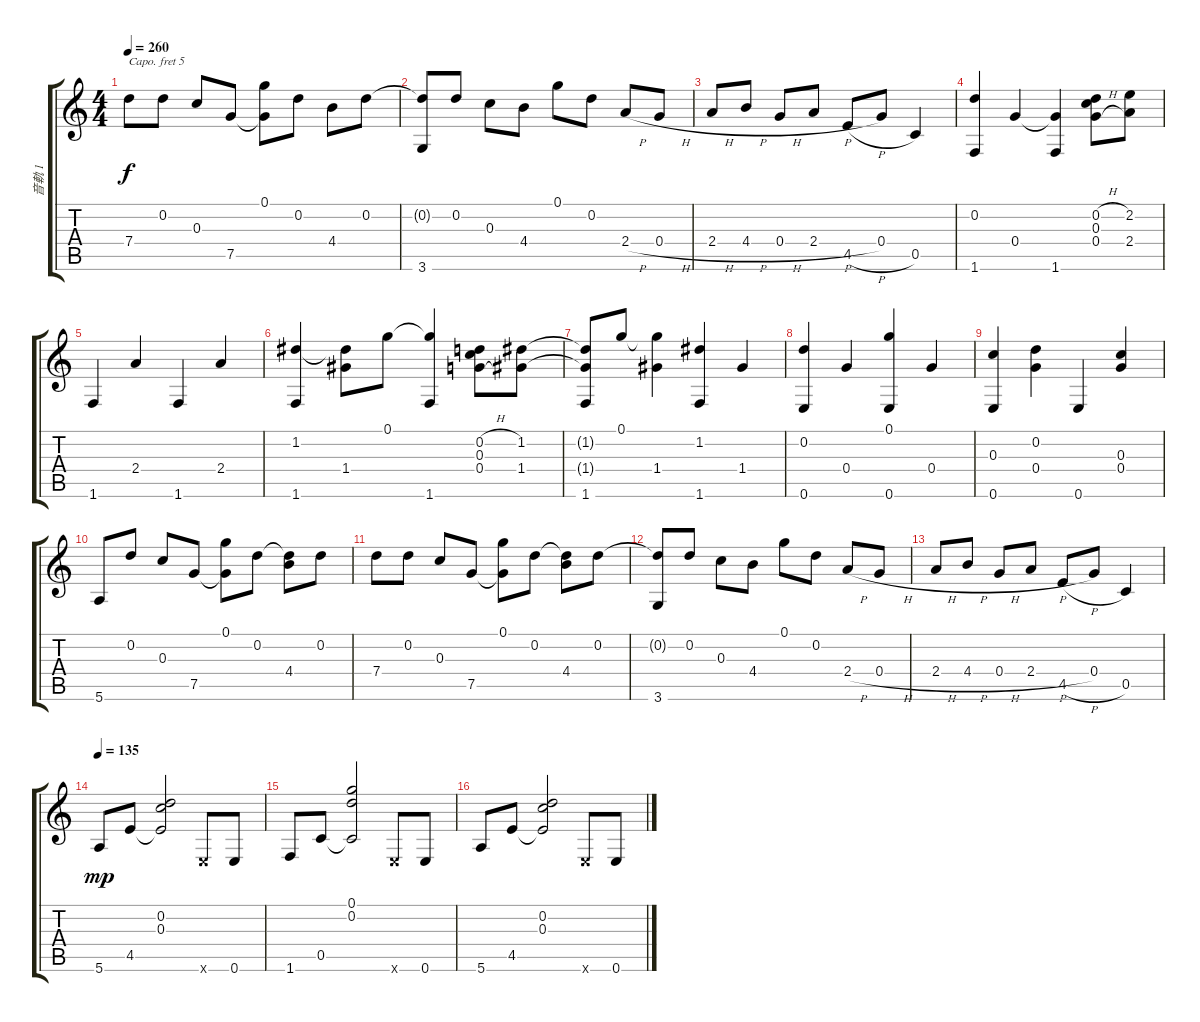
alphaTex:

\track ("音軌 1" "音軌 1") {instrument acousticguitarsteel}
\staff {score tabs}
\capo 5
\tuning (D4 A3 G3 D3 G2 B1) {hide}
\ts (4 4)
\tempo 260
\clef g2
\ks c
7.4.8{dy f} 0.2.8 0.3.8 7.5.8 (0.1 7.5{t}).8 0.2.8 4.4.8 0.2.8 |
(0.2{t} 3.6).8 0.2.8 0.3.8 4.4.8 0.1.8 0.2.8 2.4{h}.8 0.4{h}.8 |
2.4{h}.8 4.4{h}.8 0.4{h}.8 2.4{h}.8 4.5{h}.8 0.4.8 0.5.4 |
(0.2 1.6).4 0.4.4 (0.4{t} 1.6).4 (0.2{h} 0.3 0.4{h}).8 (2.2 2.4).8 |
1.6.4 2.4.4 1.6.4 2.4.4 |
(1.2 1.6).4 (1.2{t} 1.4).8 0.1.8 (0.1{t} 1.6).4 (0.2{h} 0.3 0.4{h}).8 (1.2 1.4).8 |
(1.2{t} 1.4{t} 1.6).8 0.1.8 (0.1{t} 1.4).4 (1.2 1.6).4 1.4.4 |
(0.2 0.6).4 0.4.4 (0.1 0.6).4 0.4.4 |
(0.3 0.6).4 (0.2 0.4).4 0.6.4 (0.3 0.4).4 |
5.6.8 0.2.8 0.3.8 7.5.8 (0.1 7.5{t}).8 0.2.8 (0.2{t} 4.4).8 0.2.8 |
7.4.8 0.2.8 0.3.8 7.5.8 (0.1 7.5{t}).8 0.2.8 (0.2{t} 4.4).8 0.2.8 |
(0.2{t} 3.6).8 0.2.8 0.3.8 4.4.8 0.1.8 0.2.8 2.4{h}.8 0.4{h}.8 |
2.4{h}.8 4.4{h}.8 0.4{h}.8 2.4{h}.8 4.5{h}.8 0.4.8 0.5.4 |
\tempo 135
5.6.8{dy mp} 4.5.8 (0.2 0.3 4.5{t}).2 0.6{x}.8 0.6.8 |
1.6.8 0.5.8 (0.1 0.2 0.5{t}).2 0.6{x}.8 0.6.8 |
5.6.8 4.5.8 (0.2 0.3 4.5{t}).2 0.6{x}.8 0.6.8
